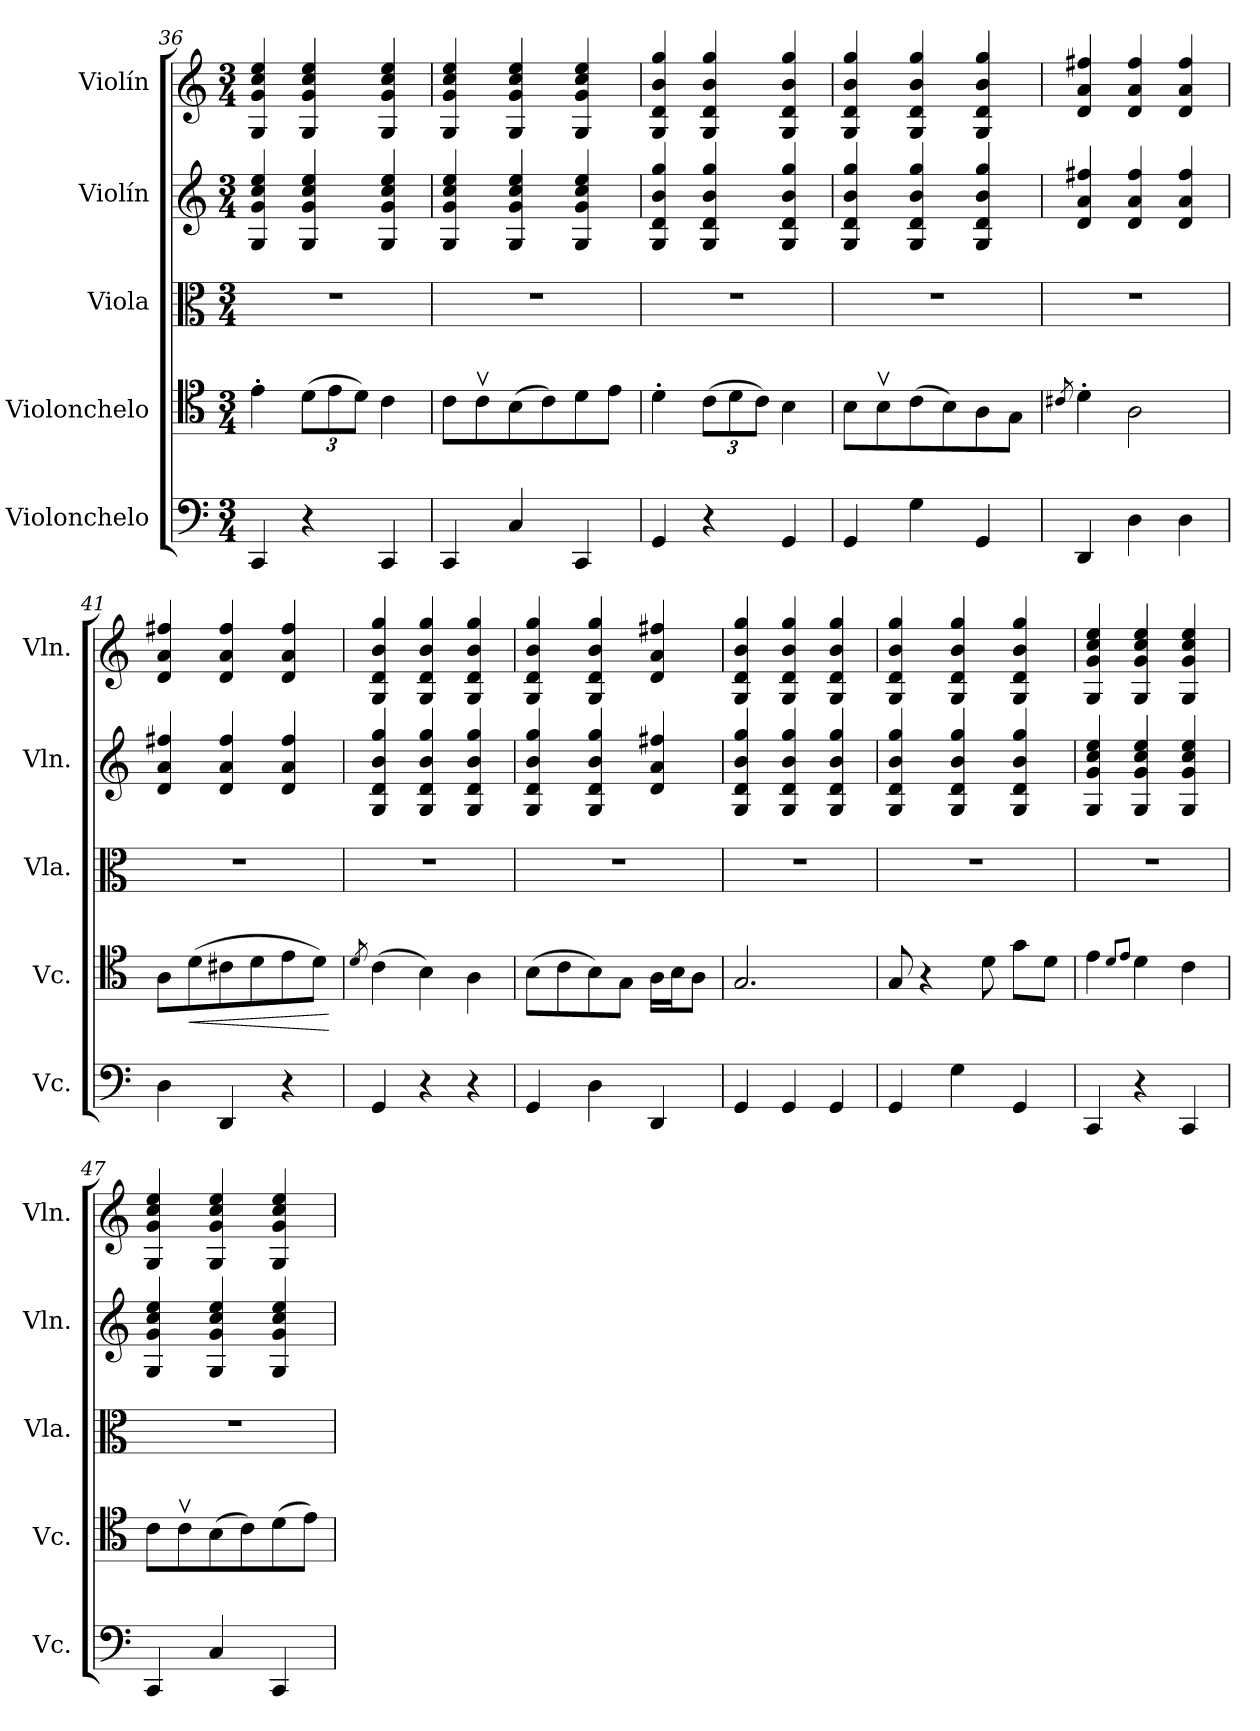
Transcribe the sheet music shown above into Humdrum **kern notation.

**kern	**kern	**dynam	**kern	**kern	**kern
*part5	*part4	*part4	*part3	*part2	*part1
*staff5	*staff4	*staff4	*staff3	*staff2	*staff1
*I"Violonchelo	*I"Violonchelo	*	*I"Viola	*I"Violín	*I"Violín
*I'Vc.	*I'Vc.	*	*I'Vla.	*I'Vln.	*I'Vln.
*clefF4	*clefC4	*	*clefC3	*clefG2	*clefG2
*k[]	*k[]	*	*k[]	*k[]	*k[]
*M3/4	*M3/4	*	*M3/4	*M3/4	*M3/4
=36	=36	=36	=36	=36	=36
4CC/	4e'\	.	2.r	4G/ 4g/ 4cc/ 4ee/	4G/ 4g/ 4cc/ 4ee/
*	*Xbrackettup	*	*	*	*
4r	(12d\L	.	.	4G/ 4g/ 4cc/ 4ee/	4G/ 4g/ 4cc/ 4ee/
.	12e\	.	.	.	.
.	12d\J)	.	.	.	.
4CC/	4c\	.	.	4G/ 4g/ 4cc/ 4ee/	4G/ 4g/ 4cc/ 4ee/
!!LO:LB:g=z
=37	=37	=37	=37	=37	=37
4CC/	8c\L	.	2.r	4G/ 4g/ 4cc/ 4ee/	4G/ 4g/ 4cc/ 4ee/
.	8cv\	.	.	.	.
4C/	(8B\	.	.	4G/ 4g/ 4cc/ 4ee/	4G/ 4g/ 4cc/ 4ee/
.	8c\)	.	.	.	.
4CC/	8d\	.	.	4G/ 4g/ 4cc/ 4ee/	4G/ 4g/ 4cc/ 4ee/
.	8e\J	.	.	.	.
=38	=38	=38	=38	=38	=38
4GG/	4d'\	.	2.r	4G/ 4d/ 4b/ 4gg/	4G/ 4d/ 4b/ 4gg/
4r	(12c\L	.	.	4G/ 4d/ 4b/ 4gg/	4G/ 4d/ 4b/ 4gg/
.	12d\	.	.	.	.
.	12c\J)	.	.	.	.
4GG/	4B\	.	.	4G/ 4d/ 4b/ 4gg/	4G/ 4d/ 4b/ 4gg/
=39	=39	=39	=39	=39	=39
4GG/	8B\L	.	2.r	4G/ 4d/ 4b/ 4gg/	4G/ 4d/ 4b/ 4gg/
.	8Bv\	.	.	.	.
4G\	(8c\	.	.	4G/ 4d/ 4b/ 4gg/	4G/ 4d/ 4b/ 4gg/
.	8B\)	.	.	.	.
4GG/	8A\	.	.	4G/ 4d/ 4b/ 4gg/	4G/ 4d/ 4b/ 4gg/
.	8G\J	.	.	.	.
=40	=40	=40	=40	=40	=40
.	8qc#X/	.	.	.	.
4DD/	4d'\	.	2.r	4d/ 4a/ 4ff#X/	4d/ 4a/ 4ff#X/
4D\	2A\	.	.	4d/ 4a/ 4ff#/	4d/ 4a/ 4ff#/
4D\	.	.	.	4d/ 4a/ 4ff#/	4d/ 4a/ 4ff#/
=41	=41	=41	=41	=41	=41
4D\	8A\L	.	2.r	4d/ 4a/ 4ff#X/	4d/ 4a/ 4ff#X/
!	!	!LO:HP:b	!	!	!
.	(8d\	<	.	.	.
4DD/	8c#X\	.	.	4d/ 4a/ 4ff#/	4d/ 4a/ 4ff#/
.	8d\	.	.	.	.
4r	8e\	.	.	4d/ 4a/ 4ff#/	4d/ 4a/ 4ff#/
.	8d\J)	.	.	.	.
.	.	[	.	.	.
=42	=42	=42	=42	=42	=42
.	8qd/	.	.	.	.
4GG/	(4c\	.	2.r	4G/ 4d/ 4b/ 4gg/	4G/ 4d/ 4b/ 4gg/
4r	4B\)	.	.	4G/ 4d/ 4b/ 4gg/	4G/ 4d/ 4b/ 4gg/
4r	4A\	.	.	4G/ 4d/ 4b/ 4gg/	4G/ 4d/ 4b/ 4gg/
!!LO:PB:g=z
=43	=43	=43	=43	=43	=43
4GG/	(8B\L	.	2.r	4G/ 4d/ 4b/ 4gg/	4G/ 4d/ 4b/ 4gg/
.	8c\	.	.	.	.
4D\	8B\)	.	.	4G/ 4d/ 4b/ 4gg/	4G/ 4d/ 4b/ 4gg/
.	8G\J	.	.	.	.
4DD/	16A\LL	.	.	4d/ 4a/ 4ff#X/	4d/ 4a/ 4ff#X/
.	16B\J	.	.	.	.
.	8A\J	.	.	.	.
=44	=44	=44	=44	=44	=44
4GG/	2.G/	.	2.r	4G/ 4d/ 4b/ 4gg/	4G/ 4d/ 4b/ 4gg/
4GG/	.	.	.	4G/ 4d/ 4b/ 4gg/	4G/ 4d/ 4b/ 4gg/
4GG/	.	.	.	4G/ 4d/ 4b/ 4gg/	4G/ 4d/ 4b/ 4gg/
=45	=45	=45	=45	=45	=45
4GG/	8G/	.	2.r	4G/ 4d/ 4b/ 4gg/	4G/ 4d/ 4b/ 4gg/
.	4r	.	.	.	.
4G\	.	.	.	4G/ 4d/ 4b/ 4gg/	4G/ 4d/ 4b/ 4gg/
.	8d\	.	.	.	.
4GG/	8g\L	.	.	4G/ 4d/ 4b/ 4gg/	4G/ 4d/ 4b/ 4gg/
.	8d\J	.	.	.	.
=46	=46	=46	=46	=46	=46
4CC/	4e\	.	2.r	4G/ 4g/ 4cc/ 4ee/	4G/ 4g/ 4cc/ 4ee/
.	8qd/L	.	.	.	.
.	8qe/J	.	.	.	.
4r	4d\	.	.	4G/ 4g/ 4cc/ 4ee/	4G/ 4g/ 4cc/ 4ee/
4CC/	4c\	.	.	4G/ 4g/ 4cc/ 4ee/	4G/ 4g/ 4cc/ 4ee/
=47	=47	=47	=47	=47	=47
4CC/	8c\L	.	2.r	4G/ 4g/ 4cc/ 4ee/	4G/ 4g/ 4cc/ 4ee/
.	8cv\	.	.	.	.
4C/	(8B\	.	.	4G/ 4g/ 4cc/ 4ee/	4G/ 4g/ 4cc/ 4ee/
.	8c\)	.	.	.	.
4CC/	(8d\	.	.	4G/ 4g/ 4cc/ 4ee/	4G/ 4g/ 4cc/ 4ee/
.	8e\J)	.	.	.	.
=	=	=	=	=	=
*-	*-	*-	*-	*-	*-
